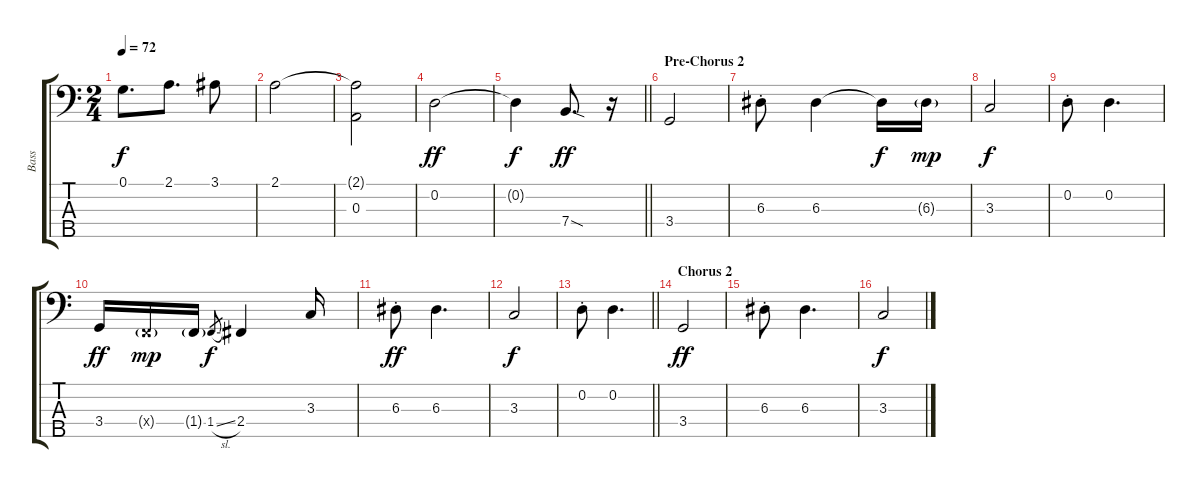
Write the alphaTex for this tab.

\track ("Bass" "Bass") {instrument electricbassfinger}
\staff {score tabs}
\tuning (G2 D2 A1 E1 B0) {hide}
\ts (2 4)
\tempo 72
\clef f4
\ks c
0.1.8{d dy f} 2.1.8{d} 3.1.8 |
2.1.2 |
(2.1{t} 0.3).2 |
0.2.2{dy ff} |
\barLineRight lightlight
0.2{t}.4{dy f} 7.4{sod}.8{d dy ff} r.16 |
\section ("" "Pre-Chorus 2")
3.4.2 |
6.3{st}.8 6.3.4 6.3{t}.16{dy f} 6.3{g}.16{dy mp} |
3.3.2{dy f} |
0.2{st}.8 0.2.4{d} |
3.4.16{dy ff} 1.4{g x}.16{dy mp} 1.4{g}.16 1.4{sl}.8{gr dy f} 2.4.4 3.3.16 |
6.3{st}.8{dy ff} 6.3.4{d} |
3.3.2{dy f} |
\barLineRight lightlight
0.2{st}.8 0.2.4{d} |
\section ("" "Chorus 2")
3.4.2{dy ff} |
6.3{st}.8 6.3.4{d} |
3.3.2{dy f}
